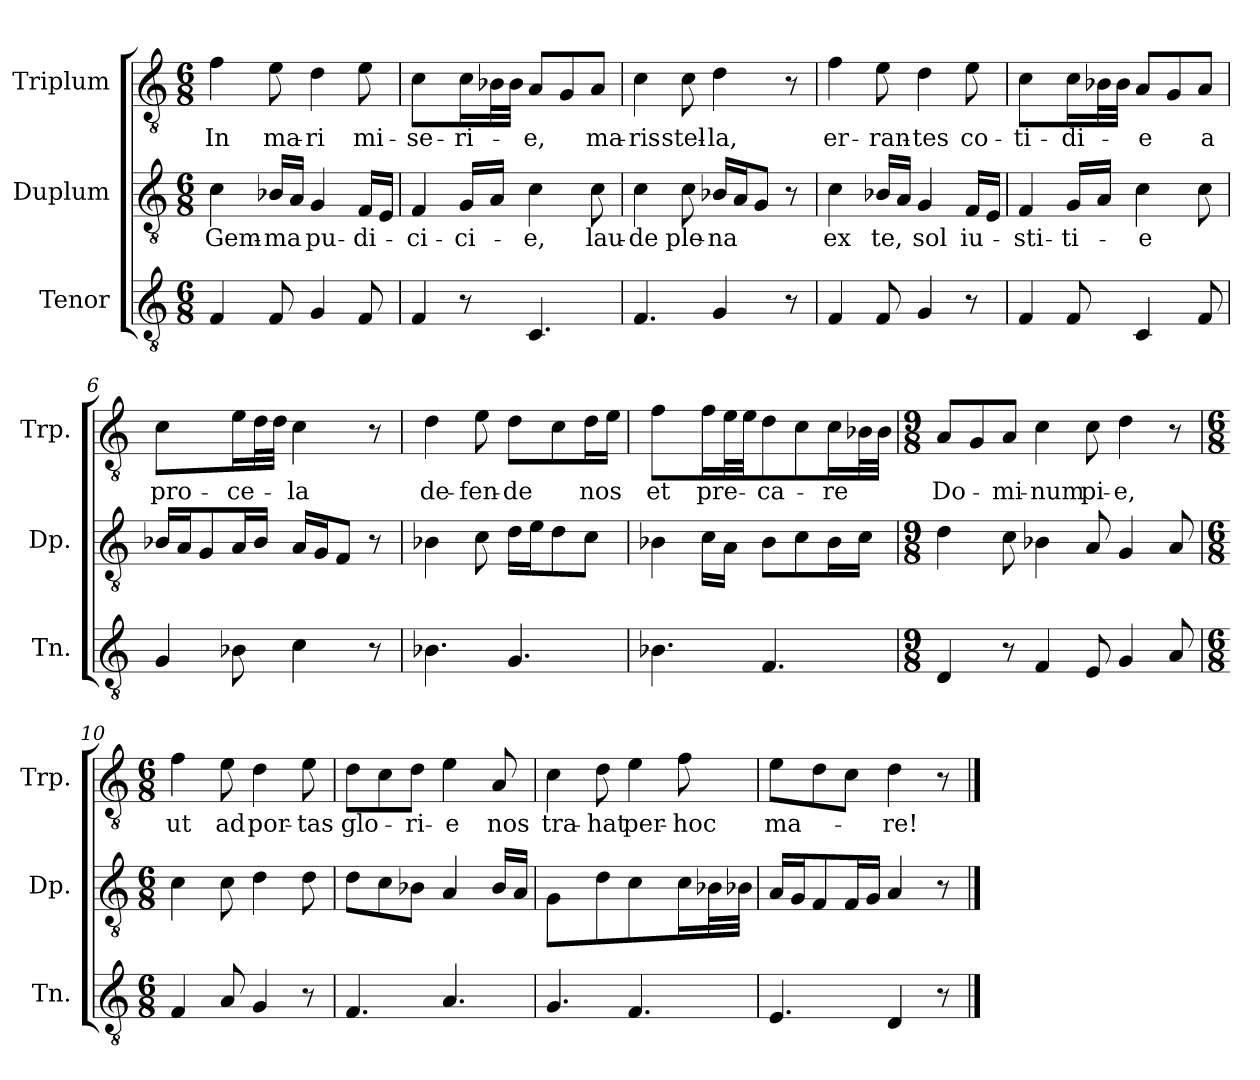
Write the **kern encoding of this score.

**kern	**kern	**text	**kern	**text
*part3	*part2	*part2	*part1	*part1
*staff3	*staff2	*staff2	*staff1	*staff1
*I"Tenor	*I"Duplum	*	*I"Triplum	*
*I'Tn.	*I'Dp.	*	*I'Trp.	*
*clefGv2	*clefGv2	*	*clefGv2	*
*k[]	*k[]	*	*k[]	*
*M6/8	*M6/8	*	*M6/8	*
=1	=1	=1	=1	=1
!	!	!LO:LY:b	!	!LO:LY:b
4F/	4c\	Gem-	4f\	In
!	!	!LO:LY:b	!	!LO:LY:b
8F/	16B-X/LL	-ma	8e\	ma-
.	16A/JJ	.	.	.
!	!	!LO:LY:b	!	!LO:LY:b
4G/	4G/	pu-	4d\	-ri
!	!	!LO:LY:b	!	!LO:LY:b
8F/	16F/LL	-di-	8e\	mi-
.	16E/JJ	.	.	.
=2	=2	=2	=2	=2
!	!	!LO:LY:b	!	!LO:LY:b
4F/	4F/	-ci-	4c\	-se-
!	!	!LO:LY:b	!	!LO:LY:b
8r	16G/LL	-ci-	16c\LL	-ri-
*	*	*	*tremolo	*
.	16A/JJ	.	32B-i\	.
.	.	.	32B-i\JJJ	.
*	*	*	*Xtremolo	*
!	!	!LO:LY:b	!	!LO:LY:b
4.C/	4c\	-e,	8A/L	-e,
.	.	.	8G/	.
!	!	!LO:LY:b	!	!LO:LY:b
.	8c\	lau-	8A/J	ma-
=3	=3	=3	=3	=3
!	!	!LO:LY:b	!	!LO:LY:b
4.F/	4c\	-de	4c\	-ris
!	!	!LO:LY:b	!	!LO:LY:b
.	8c\	ple-	8c\	stel-
!	!	!LO:LY:b	!	!LO:LY:b
4G/	16B-X/LL	-na	4d\	-la,
.	16A/J	.	.	.
.	8G/J	.	.	.
8r	8r	.	8r	.
=4	=4	=4	=4	=4
!	!	!LO:LY:b	!	!LO:LY:b
4F/	4c\	ex	4f\	er-
!	!	!LO:LY:b	!	!LO:LY:b
8F/	16B-X/LL	te,	8e\	-ran-
.	16A/JJ	.	.	.
!	!	!LO:LY:b	!	!LO:LY:b
4G/	4G/	sol	4d\	-tes
!	!	!LO:LY:b	!	!LO:LY:b
8r	16F/LL	iu-	8e\	co-
.	16E/JJ	.	.	.
=5	=5	=5	=5	=5
!	!	!LO:LY:b	!	!LO:LY:b
4F/	4F/	-sti-	4c\	-ti-
!	!	!LO:LY:b	!	!LO:LY:b
8F/	16G/LL	-ti-	16c\LL	-di-
*	*	*	*tremolo	*
.	16A/JJ	.	32B-i\	.
.	.	.	32B-i\JJJ	.
*	*	*	*Xtremolo	*
!	!	!LO:LY:b	!	!LO:LY:b
4C/	4c\	-e	8A/L	-e
.	.	.	8G/	.
!	!	!	!	!LO:LY:b
8F/	8c\	.	8A/J	a
!!LO:LB:g=z
=6	=6	=6	=6	=6
!	!	!	!	!LO:LY:b
4G/	16B-X/LL	.	4c\	pro-
.	16A/J	.	.	.
.	8G/	.	.	.
!	!	!	!	!LO:LY:b
8B-i\	16A/L	.	16e\LL	-ce-
*	*	*	*tremolo	*
.	16B-/JJ	.	32d\	.
.	.	.	32d\JJJ	.
*	*	*	*Xtremolo	*
!	!	!	!	!LO:LY:b
4c\	16A/LL	.	4c\	-la
.	16G/J	.	.	.
.	8F/J	.	.	.
8r	8r	.	8r	.
=7	=7	=7	=7	=7
!	!	!	!	!LO:LY:b
4.B-i\	4B-X\	.	4d\	de-
!	!	!	!	!LO:LY:b
.	8c\	.	8e\	-fen-
!	!	!	!	!LO:LY:b
4.G/	16d\LL	.	8d\L	-de
.	16e\J	.	.	.
.	8d\	.	8c\	.
!	!	!	!	!LO:LY:b
.	8c\J	.	16d\L	nos
.	.	.	16e\JJ	.
=8	=8	=8	=8	=8
!	!	!	!	!LO:LY:b
4.B-i\	4B-X\	.	4f\	et
!	!	!	!	!LO:LY:b
.	16c\LL	.	16f\LL	pre-
*	*	*	*tremolo	*
.	16A\JJ	.	32e\	.
.	.	.	32e\JJJ	.
*	*	*	*Xtremolo	*
!	!	!	!	!LO:LY:b
4.F/	8B-\L	.	8d\L	-ca-
.	8c\	.	8c\	.
!	!	!	!	!LO:LY:b
.	16B-\L	.	16c\L	-re
*	*	*	*tremolo	*
.	16c\JJ	.	32B-i\	.
.	.	.	32B-i\JJJ	.
*	*	*	*Xtremolo	*
=9	=9	=9	=9	=9
*M9/8	*M9/8	*	*M9/8	*
!	!	!	!	!LO:LY:b
4D/	4d\	.	8A/L	Do-
.	.	.	8G/	.
!	!	!	!	!LO:LY:b
8r	8c\	.	8A/J	-mi-
!	!	!	!	!LO:LY:b
4F/	4B-X\	.	4c\	-num
!	!	!	!	!LO:LY:b
8E/	8A/	.	8c\	pi-
!	!	!	!	!LO:LY:b
4G/	4G/	.	4d\	-e,
8A/	8A/	.	8r	.
=10	=10	=10	=10	=10
*M6/8	*M6/8	*	*M6/8	*
!	!	!	!	!LO:LY:b
4F/	4c\	.	4f\	ut
!	!	!	!	!LO:LY:b
8A/	8c\	.	8e\	ad
!	!	!	!	!LO:LY:b
4G/	4d\	.	4d\	por-
!	!	!	!	!LO:LY:b
8r	8d\	.	8e\	-tas
!!LO:LB:g=z
=11	=11	=11	=11	=11
!	!	!	!	!LO:LY:b
4.F/	8d\L	.	8d\L	glo-
.	8c\	.	8c\	.
!	!	!	!	!LO:LY:b
.	8B-X\J	.	8d\J	-ri-
!	!	!	!	!LO:LY:b
4.A/	4A/	.	4e\	-e
!	!	!	!	!LO:LY:b
.	16B-/LL	.	8A/	nos
.	16A/JJ	.	.	.
=12	=12	=12	=12	=12
!	!	!	!	!LO:LY:b
4.G/	4G/	.	4c\	tra-
!	!	!	!	!LO:LY:b
.	8d\	.	8d\	-hat
!	!	!	!	!LO:LY:b
4.F/	4c\	.	4e\	per-
!	!	!	!	!LO:LY:b
.	16c\LL	.	8f\	-hoc
*	*tremolo	*	*	*
.	32B-X\	.	.	.
.	32B-X\JJJ	.	.	.
*	*Xtremolo	*	*	*
=13	=13	=13	=13	=13
!	!	!	!	!LO:LY:b
4.E/	16A/LL	.	8e\L	ma-
.	16G/J	.	.	.
.	8F/	.	8d\	.
.	16F/L	.	8c\J	.
.	16G/JJ	.	.	.
!	!	!	!	!LO:LY:b
4D/	4A/	.	4d\	-re!
8r	8r	.	8r	.
==	==	==	==	==
*-	*-	*-	*-	*-
